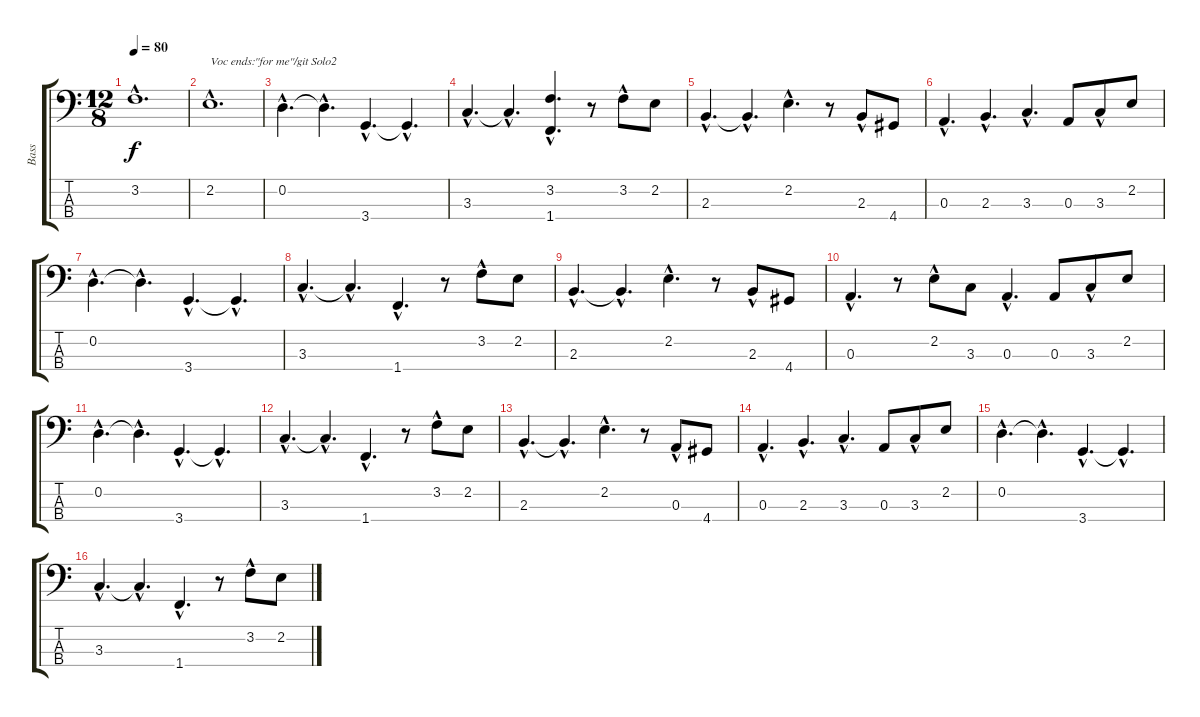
\track ("Bass" "Bass") {instrument electricbassfinger}
\staff {score tabs}
\tuning (G2 D2 A1 E1) {hide}
\ts (12 8)
\tempo 80
\clef f4
\ks c
3.2{hac}.1{d dy f} |
2.2{hac}.1{d txt "Voc ends:\"for me\"/git Solo2"} |
0.2{hac}.4{d} 0.2{hac t}.4{d} 3.4{hac}.4{d} 3.4{hac t}.4{d} |
3.3{hac}.4{d} 3.3{hac t}.4{d} (3.2{hac} 1.4{hac}).4{d} r.8 3.2{hac}.8 2.2.8 |
2.3{hac}.4{d} 2.3{hac t}.4{d} 2.2{hac}.4{d} r.8 2.3{hac}.8 4.4.8 |
0.3{hac}.4{d} 2.3{hac}.4{d} 3.3{hac}.4{d} 0.3.8 3.3{hac}.8 2.2.8 |
0.2{hac}.4{d} 0.2{hac t}.4{d} 3.4{hac}.4{d} 3.4{hac t}.4{d} |
3.3{hac}.4{d} 3.3{hac t}.4{d} 1.4{hac}.4{d} r.8 3.2{hac}.8 2.2.8 |
2.3{hac}.4{d} 2.3{hac t}.4{d} 2.2{hac}.4{d} r.8 2.3{hac}.8 4.4.8 |
0.3{hac}.4{d} r.8 2.2{hac}.8 3.3.8 0.3{hac}.4{d} 0.3.8 3.3{hac}.8 2.2.8 |
0.2{hac}.4{d} 0.2{hac t}.4{d} 3.4{hac}.4{d} 3.4{hac t}.4{d} |
3.3{hac}.4{d} 3.3{hac t}.4{d} 1.4{hac}.4{d} r.8 3.2{hac}.8 2.2.8 |
2.3{hac}.4{d} 2.3{hac t}.4{d} 2.2{hac}.4{d} r.8 0.3{hac}.8 4.4.8 |
0.3{hac}.4{d} 2.3{hac}.4{d} 3.3{hac}.4{d} 0.3.8 3.3{hac}.8 2.2.8 |
0.2{hac}.4{d} 0.2{hac t}.4{d} 3.4{hac}.4{d} 3.4{hac t}.4{d} |
3.3{hac}.4{d} 3.3{hac t}.4{d} 1.4{hac}.4{d} r.8 3.2{hac}.8 2.2.8
